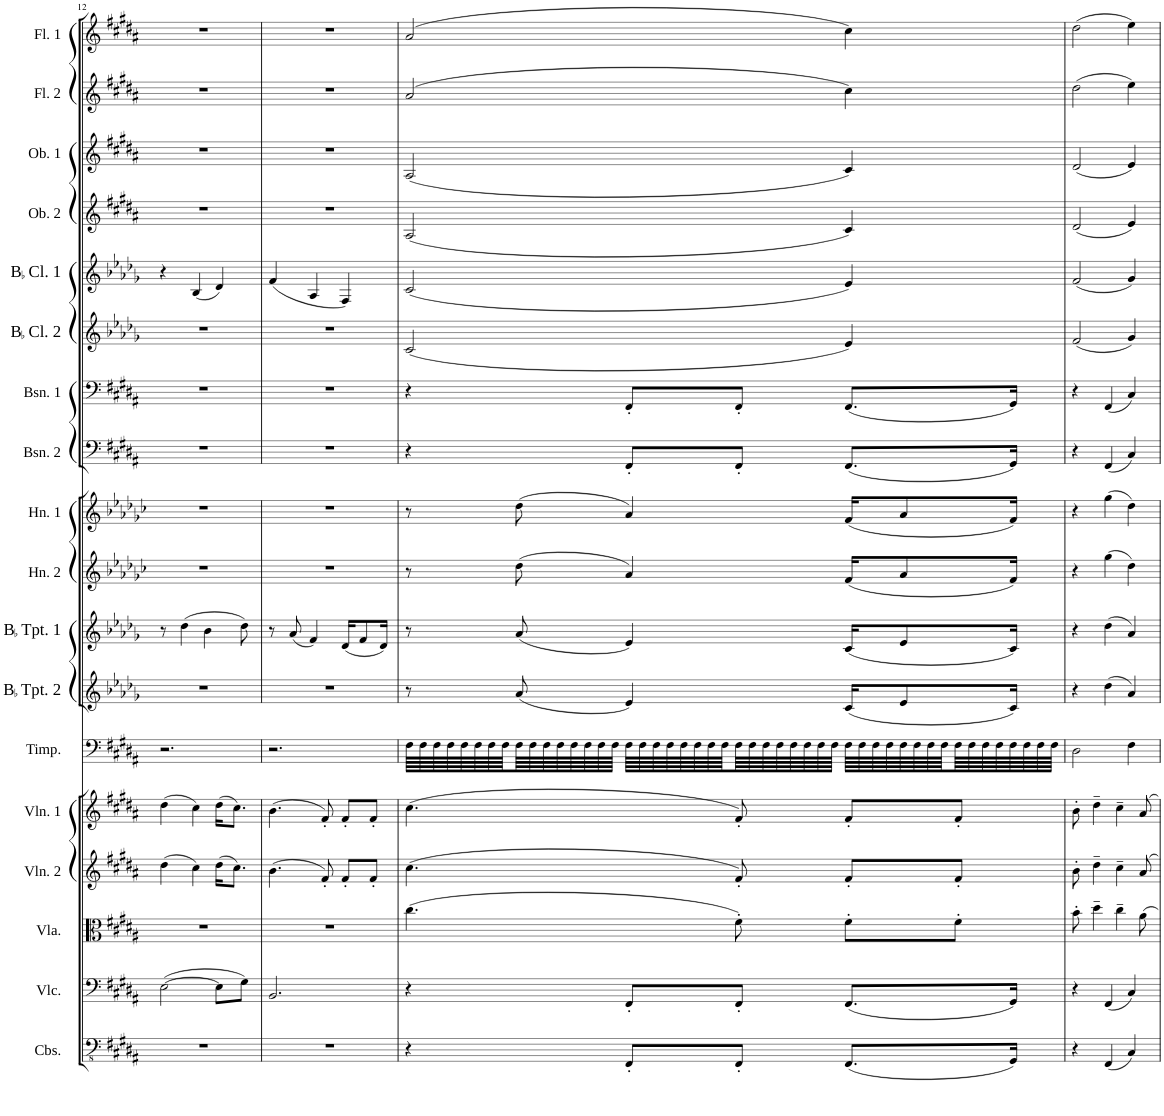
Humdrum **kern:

**kern	**kern	**kern	**kern	**kern	**kern	**kern	**kern	**kern	**kern	**kern	**kern	**kern	**kern	**kern	**kern	**kern	**kern
*part18	*part17	*part16	*part15	*part14	*part13	*part12	*part11	*part10	*part9	*part8	*part7	*part6	*part5	*part4	*part3	*part2	*part1
*staff18	*staff17	*staff16	*staff15	*staff14	*staff13	*staff12	*staff11	*staff10	*staff9	*staff8	*staff7	*staff6	*staff5	*staff4	*staff3	*staff2	*staff1
*I"Contrabass	*I"Violoncello	*I"Viola	*I"Violin 2	*I"Violin 1	*I"Timpani (D#, F#, E)	*I"BaccidentalFlat Trumpet 2	*I"BaccidentalFlat Trumpet 1	*I"Horn 2	*I"Horn 1	*I"Bassoon 2	*I"Bassoon 1	*I"BaccidentalFlat Clarinet 2	*I"BaccidentalFlat Clarinet 1	*I"Oboe 2	*I"Oboe 1	*I"Flute 2	*I"Flute 1
*I'Cbs.	*I'Vlc.	*I'Vla.	*I'Vln. 2	*I'Vln. 1	*I'Timp.	*I'BaccidentalFlat Tpt. 2	*I'BaccidentalFlat Tpt. 1	*I'Hn. 2	*I'Hn. 1	*I'Bsn. 2	*I'Bsn. 1	*I'BaccidentalFlat Cl. 2	*I'BaccidentalFlat Cl. 1	*I'Ob. 2	*I'Ob. 1	*I'Fl. 2	*I'Fl. 1
!!LO:PB:g=z
*clefFv4	*clefF4	*clefC3	*clefG2	*clefG2	*clefF4	*clefG2	*clefG2	*clefG2	*clefG2	*clefF4	*clefF4	*clefG2	*clefG2	*clefG2	*clefG2	*clefG2	*clefG2
*	*	*	*	*	*	*Trd1c2	*Trd1c2	*Trd4c7	*Trd4c7	*	*	*Trd1c2	*Trd1c2	*	*	*	*
*k[f#c#g#d#a#]	*k[f#c#g#d#a#]	*k[f#c#g#d#a#]	*k[f#c#g#d#a#]	*k[f#c#g#d#a#]	*k[f#c#g#d#a#]	*k[b-e-a-d-g-]	*k[b-e-a-d-g-]	*k[b-e-a-d-g-c-]	*k[b-e-a-d-g-c-]	*k[f#c#g#d#a#]	*k[f#c#g#d#a#]	*k[b-e-a-d-g-]	*k[b-e-a-d-g-]	*k[f#c#g#d#a#]	*k[f#c#g#d#a#]	*k[f#c#g#d#a#]	*k[f#c#g#d#a#]
*M3/4	*M3/4	*M3/4	*M3/4	*M3/4	*M3/4	*M3/4	*M3/4	*M3/4	*M3/4	*M3/4	*M3/4	*M3/4	*M3/4	*M3/4	*M3/4	*M3/4	*M3/4
=12	=12	=12	=12	=12	=12	=12	=12	=12	=12	=12	=12	=12	=12	=12	=12	=12	=12
2.r	([2E\	2.r	(4dd#\	(4dd#\	2.r	2.r	8r	2.r	2.r	2.r	2.r	2.r	4r	2.r	2.r	2.r	2.r
.	.	.	.	.	.	.	(4dd-\	.	.	.	.	.	.	.	.	.	.
.	.	.	4cc#\)	4cc#\)	.	.	.	.	.	.	.	.	(4B-/	.	.	.	.
.	.	.	.	.	.	.	4b-\	.	.	.	.	.	.	.	.	.	.
.	8E\L]	.	(16dd#\KL	(16dd#\KL	.	.	.	.	.	.	.	.	4d-/)	.	.	.	.
.	.	.	8.cc#\J)	8.cc#\J)	.	.	.	.	.	.	.	.	.	.	.	.	.
.	8G#\J)	.	.	.	.	.	8dd-\)	.	.	.	.	.	.	.	.	.	.
=13	=13	=13	=13	=13	=13	=13	=13	=13	=13	=13	=13	=13	=13	=13	=13	=13	=13
2.r	2.BB/	2.r	(4.b\	(4.b\	2.r	2.r	8r	2.r	2.r	2.r	2.r	2.r	(4f/	2.r	2.r	2.r	2.r
.	.	.	.	.	.	.	(8a-/	.	.	.	.	.	.	.	.	.	.
.	.	.	.	.	.	.	4f/)	.	.	.	.	.	4A-/	.	.	.	.
.	.	.	8f#'/)	8f#'/)	.	.	.	.	.	.	.	.	.	.	.	.	.
.	.	.	8f#'/L	8f#'/L	.	.	(16d-/KL	.	.	.	.	.	4F/)	.	.	.	.
.	.	.	.	.	.	.	8f/	.	.	.	.	.	.	.	.	.	.
.	.	.	8f#'/J	8f#'/J	.	.	.	.	.	.	.	.	.	.	.	.	.
.	.	.	.	.	.	.	16d-/Jk)	.	.	.	.	.	.	.	.	.	.
=14	=14	=14	=14	=14	=14	=14	=14	=14	=14	=14	=14	=14	=14	=14	=14	=14	=14
4r	4r	(4.cc#\	(4.cc#\	(4.cc#\	64F#\LLLL	8r	8r	8r	8r	4r	4r	(2c/	(2c/	(2A#/	(2A#/	(2a#/	(2a#/
.	.	.	.	.	64F#\	.	.	.	.	.	.	.	.	.	.	.	.
.	.	.	.	.	64F#\	.	.	.	.	.	.	.	.	.	.	.	.
.	.	.	.	.	64F#\	.	.	.	.	.	.	.	.	.	.	.	.
.	.	.	.	.	64F#\	.	.	.	.	.	.	.	.	.	.	.	.
.	.	.	.	.	64F#\	.	.	.	.	.	.	.	.	.	.	.	.
.	.	.	.	.	64F#\	.	.	.	.	.	.	.	.	.	.	.	.
.	.	.	.	.	64F#\	.	.	.	.	.	.	.	.	.	.	.	.
.	.	.	.	.	64F#\	(8a-/	(8a-/	(8dd-\	(8dd-\	.	.	.	.	.	.	.	.
.	.	.	.	.	64F#\	.	.	.	.	.	.	.	.	.	.	.	.
.	.	.	.	.	64F#\	.	.	.	.	.	.	.	.	.	.	.	.
.	.	.	.	.	64F#\	.	.	.	.	.	.	.	.	.	.	.	.
.	.	.	.	.	64F#\	.	.	.	.	.	.	.	.	.	.	.	.
.	.	.	.	.	64F#\	.	.	.	.	.	.	.	.	.	.	.	.
.	.	.	.	.	64F#\	.	.	.	.	.	.	.	.	.	.	.	.
.	.	.	.	.	64F#\JJJJ	.	.	.	.	.	.	.	.	.	.	.	.
8FFF#'/L	8FF#'/L	.	.	.	64F#\LLLL	4e-/)	4e-/)	4a-/)	4a-/)	8FF#'/L	8FF#'/L	.	.	.	.	.	.
.	.	.	.	.	64F#\	.	.	.	.	.	.	.	.	.	.	.	.
.	.	.	.	.	64F#\	.	.	.	.	.	.	.	.	.	.	.	.
.	.	.	.	.	64F#\	.	.	.	.	.	.	.	.	.	.	.	.
.	.	.	.	.	64F#\	.	.	.	.	.	.	.	.	.	.	.	.
.	.	.	.	.	64F#\	.	.	.	.	.	.	.	.	.	.	.	.
.	.	.	.	.	64F#\	.	.	.	.	.	.	.	.	.	.	.	.
.	.	.	.	.	64F#\	.	.	.	.	.	.	.	.	.	.	.	.
8FFF#'/J	8FF#'/J	8f#'\)	8f#'/)	8f#'/)	64F#\	.	.	.	.	8FF#'/J	8FF#'/J	.	.	.	.	.	.
.	.	.	.	.	64F#\	.	.	.	.	.	.	.	.	.	.	.	.
.	.	.	.	.	64F#\	.	.	.	.	.	.	.	.	.	.	.	.
.	.	.	.	.	64F#\	.	.	.	.	.	.	.	.	.	.	.	.
.	.	.	.	.	64F#\	.	.	.	.	.	.	.	.	.	.	.	.
.	.	.	.	.	64F#\	.	.	.	.	.	.	.	.	.	.	.	.
.	.	.	.	.	64F#\	.	.	.	.	.	.	.	.	.	.	.	.
.	.	.	.	.	64F#\JJJJ	.	.	.	.	.	.	.	.	.	.	.	.
(8.FFF#/L	(8.FF#/L	8f#'\L	8f#'/L	8f#'/L	64F#\LLLL	(16c/KL	(16c/KL	(16f/KL	(16f/KL	(8.FF#/L	(8.FF#/L	4e-/)	4e-/)	4c#/)	4c#/)	4cc#\)	4cc#\)
.	.	.	.	.	64F#\	.	.	.	.	.	.	.	.	.	.	.	.
.	.	.	.	.	64F#\	.	.	.	.	.	.	.	.	.	.	.	.
.	.	.	.	.	64F#\	.	.	.	.	.	.	.	.	.	.	.	.
.	.	.	.	.	64F#\	8e-/	8e-/	8a-/	8a-/	.	.	.	.	.	.	.	.
.	.	.	.	.	64F#\	.	.	.	.	.	.	.	.	.	.	.	.
.	.	.	.	.	64F#\	.	.	.	.	.	.	.	.	.	.	.	.
.	.	.	.	.	64F#\	.	.	.	.	.	.	.	.	.	.	.	.
.	.	8f#'\J	8f#'/J	8f#'/J	64F#\	.	.	.	.	.	.	.	.	.	.	.	.
.	.	.	.	.	64F#\	.	.	.	.	.	.	.	.	.	.	.	.
.	.	.	.	.	64F#\	.	.	.	.	.	.	.	.	.	.	.	.
.	.	.	.	.	64F#\	.	.	.	.	.	.	.	.	.	.	.	.
16GGG#/Jk)	16GG#/Jk)	.	.	.	64F#\	16c/Jk)	16c/Jk)	16f/Jk)	16f/Jk)	16GG#/Jk)	16GG#/Jk)	.	.	.	.	.	.
.	.	.	.	.	64F#\	.	.	.	.	.	.	.	.	.	.	.	.
.	.	.	.	.	64F#\	.	.	.	.	.	.	.	.	.	.	.	.
.	.	.	.	.	64F#\JJJJ	.	.	.	.	.	.	.	.	.	.	.	.
=15	=15	=15	=15	=15	=15	=15	=15	=15	=15	=15	=15	=15	=15	=15	=15	=15	=15
4r	4r	8b'\	8b'\	8b'\	2D#\	4r	4r	4r	4r	4r	4r	(2f/	(2f/	(2d#/	(2d#/	(2dd#\	(2dd#\
.	.	4dd#~\	4dd#~\	4dd#~\	.	.	.	.	.	.	.	.	.	.	.	.	.
(4FFF#/	(4FF#/	.	.	.	.	(4dd-\	(4dd-\	(4gg-\	(4gg-\	(4FF#/	(4FF#/	.	.	.	.	.	.
.	.	4cc#~\	4cc#~\	4cc#~\	.	.	.	.	.	.	.	.	.	.	.	.	.
4CC#/)	4C#/)	.	.	.	4F#\	4a-/)	4a-/)	4dd-\)	4dd-\)	4C#/)	4C#/)	4g-/)	4g-/)	4e/)	4e/)	4ee\)	4ee\)
.	.	8a#\	8a#/	8a#/	.	.	.	.	.	.	.	.	.	.	.	.	.
=	=	=	=	=	=	=	=	=	=	=	=	=	=	=	=	=	=
*-	*-	*-	*-	*-	*-	*-	*-	*-	*-	*-	*-	*-	*-	*-	*-	*-	*-
